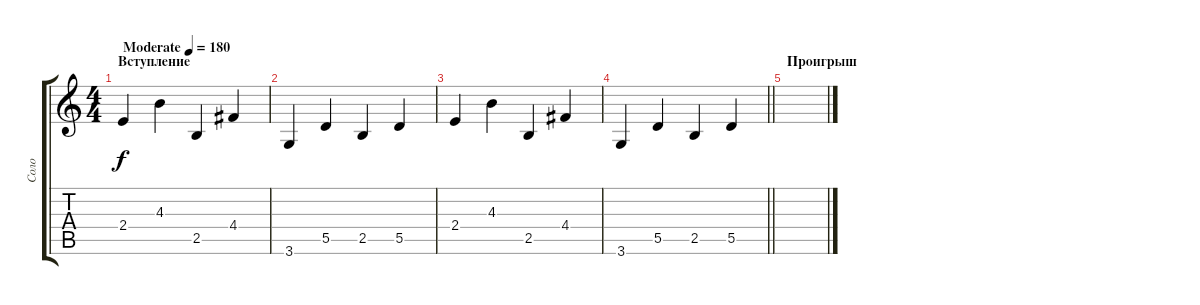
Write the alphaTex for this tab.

\track ("Соло" "Соло") {instrument distortionguitar}
\staff {score tabs}
\tuning (E4 B3 G3 D3 A2 E2) {hide}
\ts (4 4)
\section ("" "Вступление")
\tempo (180 "Moderate")
\clef g2
\ks c
2.4.4{dy f instrument distortionguitar} 4.3.4 2.5.4 4.4.4 |
3.6.4 5.5.4 2.5.4 5.5.4 |
2.4.4 4.3.4 2.5.4 4.4.4 |
\barLineRight lightlight
3.6.4 5.5.4 2.5.4 5.5.4 |
\section ("" "Проигрыш")
